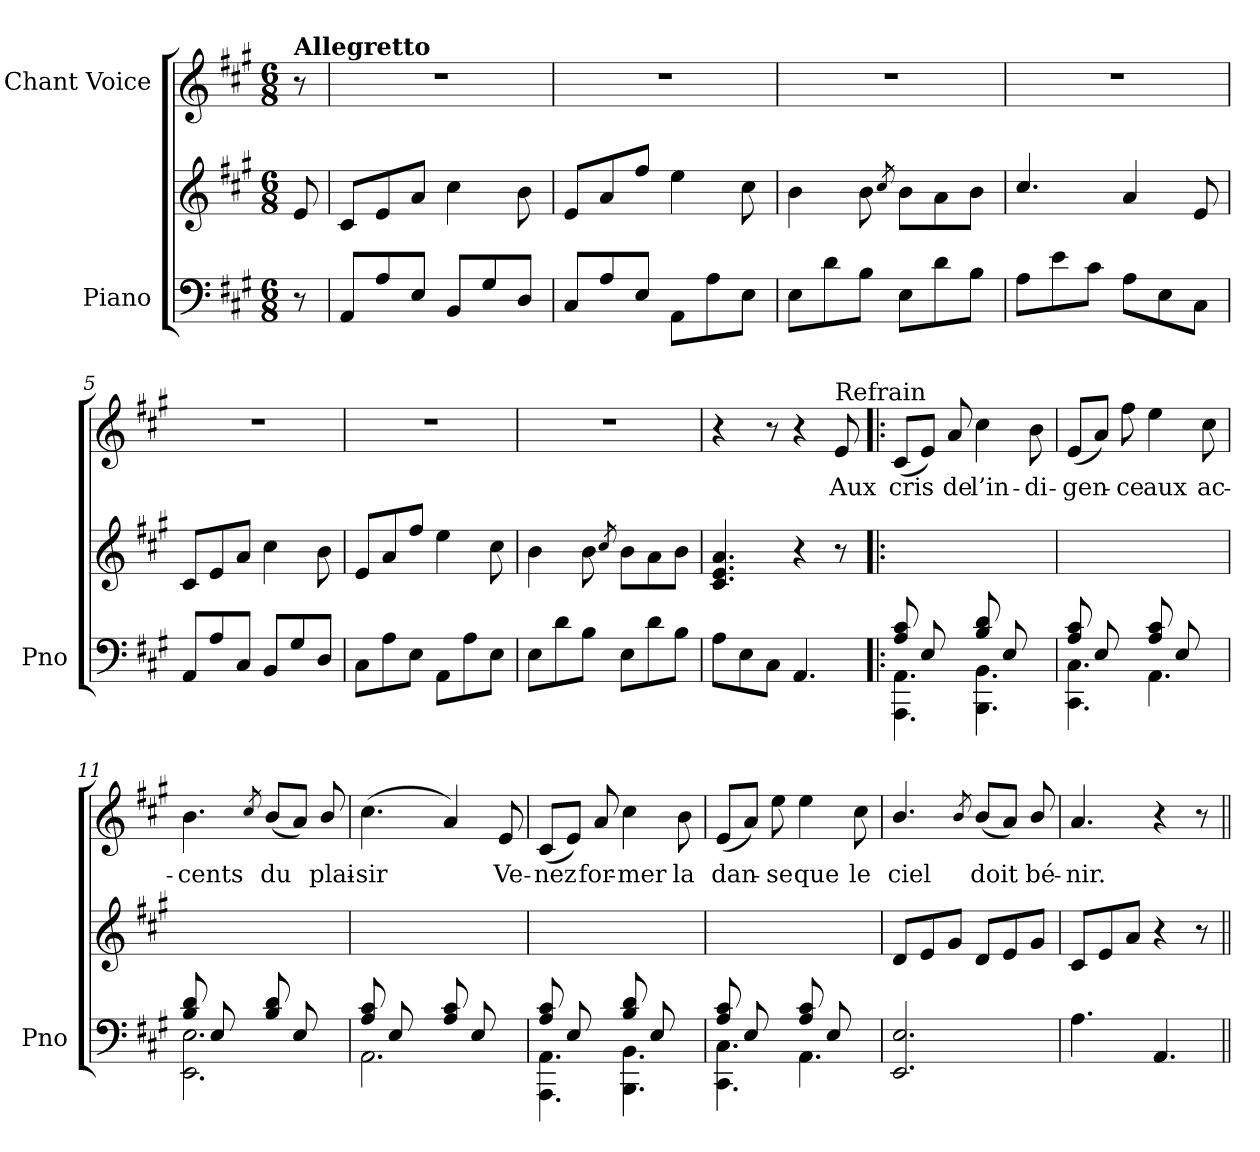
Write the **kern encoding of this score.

**kern	**kern	**kern	**text
*part2	*part2	*part1	*part1
*staff3	*staff2	*staff1	*staff1
*I"Piano	*	*I"Chant Voice	*
*I'Pno	*	*	*
*clefF4	*clefG2	*clefG2	*
*k[f#c#g#]	*k[f#c#g#]	*k[f#c#g#]	*
*M6/8	*M6/8	*M6/8	*
=	=	=	=
!	!	!LO:TX:a:B:t=Allegretto	!
8r	8e/	8r	.
=1	=1	=1	=1
8AA/L	8c#/L	2.r	.
8A/	8e/	.	.
8E/J	8a/J	.	.
8BB/L	4cc#\	.	.
8G#/	.	.	.
8D/J	8b\	.	.
=2	=2	=2	=2
8C#/L	8e/L	2.r	.
8A/	8a/	.	.
8E/J	8ff#/J	.	.
8AA/L	4ee\	.	.
8A\	.	.	.
8E\J	8cc#\	.	.
=3	=3	=3	=3
8E\L	4b\	2.r	.
8d\	.	.	.
8B\J	8b\	.	.
.	8qcc#/	.	.
8E\L	8b\L	.	.
8d\	8a\	.	.
8B\J	8b\J	.	.
=4	=4	=4	=4
8A\L	4.cc#/	2.r	.
8e\	.	.	.
8c#\J	.	.	.
8A\L	4a/	.	.
8E\	.	.	.
8C#\J	8e/	.	.
=5	=5	=5	=5
8AA/L	8c#/L	2.r	.
8A/	8e/	.	.
8C#/J	8a/J	.	.
8BB/L	4cc#\	.	.
8G#/	.	.	.
8D/J	8b\	.	.
=6	=6	=6	=6
8C#\L	8e/L	2.r	.
8A\	8a/	.	.
8E\J	8ff#/J	.	.
8AA\L	4ee\	.	.
8A\	.	.	.
8E\J	8cc#\	.	.
=7	=7	=7	=7
8E\L	4b\	2.r	.
8d\	.	.	.
8B\J	8b\	.	.
.	8qcc#/	.	.
8E\L	8b\L	.	.
8d\	8a\	.	.
8B\J	8b\J	.	.
=8	=8	=8	=8
8A\L	4.c#/ 4.e/ 4.a/	4r	.
8E\	.	.	.
8C#\J	.	8r	.
4.AA/	4r	4r	.
!	!	!LO:TX:a:t=Refrain	!
.	8r	8e/	Aux
=9!|:	=9!|:	=9!|:	=9!|:
*^	*	*	*
8A/ 8c#/L	4.AAA\ 4.AA\	4ryy	(8c#/L	cris
8E/	.	.	8e/J)	.
8ryy	.	8e/J	8a/	de
8B/ 8d/L	4.BBB\ 4.BB\	4ryy	4cc#\	l’in-
8E/	.	.	.	.
8ryy	.	8e/J	8b\	-di-
=10	=10	=10	=10	=10
8A/ 8c#/L	4.CC#\ 4.C#\	4ryy	(8e/L	-gen-
8E/	.	.	8a/J)	.
8ryy	.	8e/J	8ff#\	-ce
8A/ 8c#/L	4.AA\	4ryy	4ee\	aux
8E/	.	.	.	.
8ryy	.	8e/J	8cc#\	ac-
=11	=11	=11	=11	=11
8B/ 8d/L	2.EE\ 2.E\	4ryy	4.b\	-cents
8E/	.	.	.	.
8ryy	.	8e/J	.	.
.	.	.	8qcc#/	.
8B/ 8d/L	.	4ryy	(8b/L	du
8E/	.	.	8a/J)	.
8ryy	.	8e/J	8b/	plai-
=12	=12	=12	=12	=12
8A/ 8c#/L	2.AA\	4ryy	(4.cc#\	-sir
8E/	.	.	.	.
8ryy	.	8e/J	.	.
8A/ 8c#/L	.	4ryy	4a/)	.
8E/	.	.	.	.
8ryy	.	8e/J	8e/	Ve-
=13	=13	=13	=13	=13
8A/ 8c#/L	4.AAA\ 4.AA\	4ryy	(8c#/L	-nez
8E/	.	.	8e/J)	.
8ryy	.	8e/J	8a/	for-
8B/ 8d/L	4.BBB\ 4.BB\	4ryy	4cc#\	-mer
8E/	.	.	.	.
8ryy	.	8e/J	8b\	la
=14	=14	=14	=14	=14
8A/ 8c#/L	4.CC#\ 4.C#\	4ryy	(8e/L	dan-
8E/	.	.	8a/J)	.
8ryy	.	8e/J	8ee\	-se
8A/ 8c#/L	4.AA\	4ryy	4ee\	que
8E/	.	.	.	.
8ryy	.	8e/J	8cc#\	le
*v	*v	*	*	*
=15	=15	=15	=15
2.EE/ 2.E/	8d/L	4.b/	ciel
.	8e/	.	.
.	8g#/J	.	.
.	.	8qb/	.
.	8d/L	(8b/L	doit
.	8e/	8a/J)	.
.	8g#/J	8b/	bé-
=16	=16	=16	=16
4.A\	8c#/L	4.a/	-nir.
.	8e/	.	.
.	8a/J	.	.
4.AA/	4r	4r	.
.	8r	8r	.
=||	=||	=||	=||
*-	*-	*-	*-
